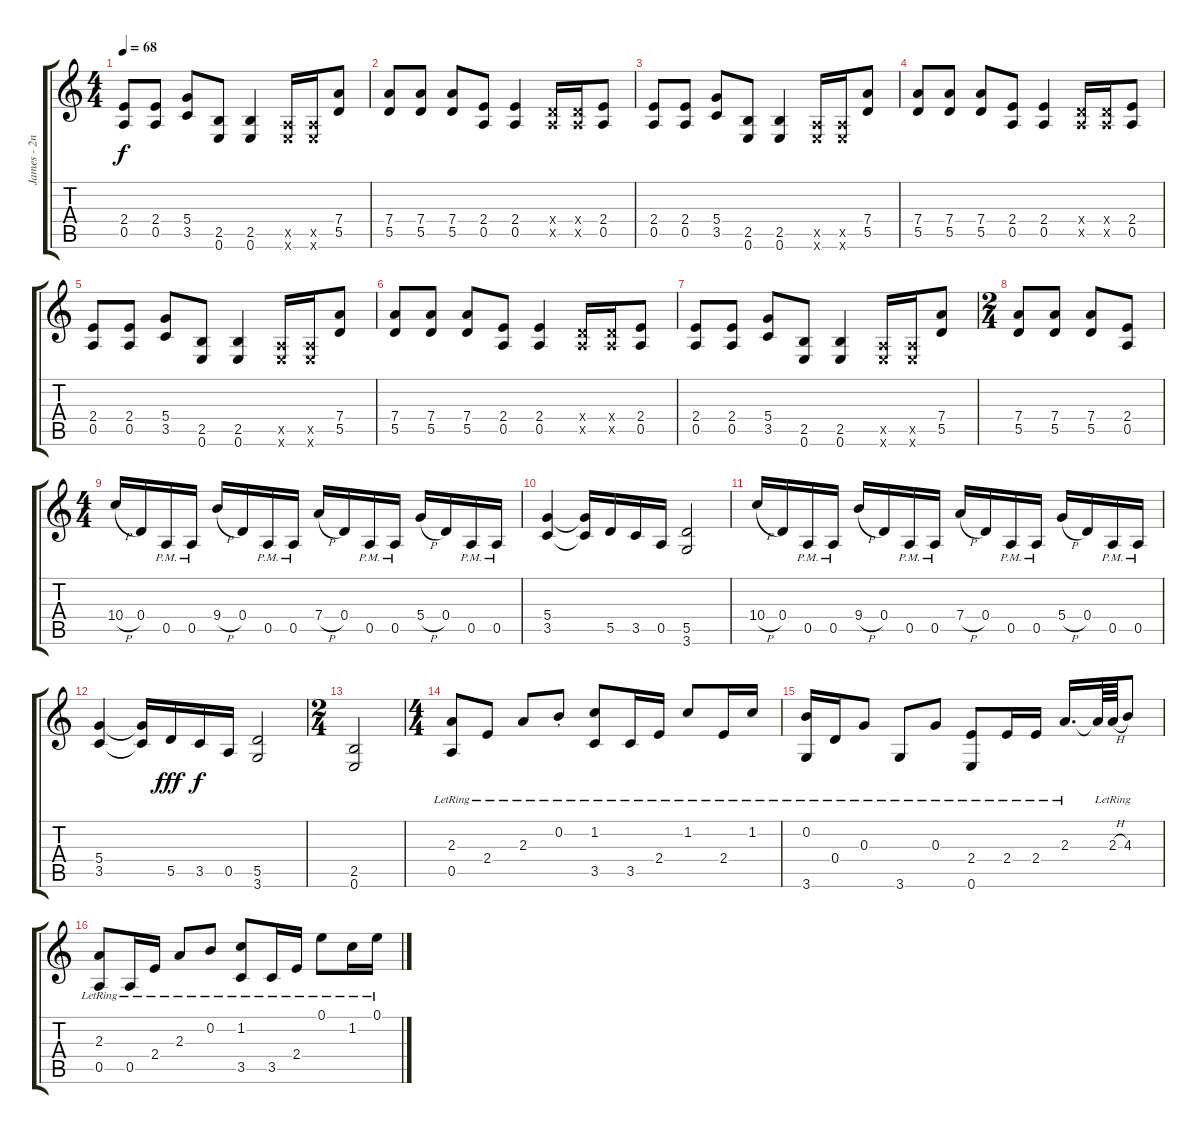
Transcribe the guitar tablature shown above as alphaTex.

\track ("James - 2nd Acoustic/Distortion" "James - 2n") {instrument acousticguitarnylon}
\staff {score tabs}
\tuning (E4 B3 G3 D3 A2 E2) {hide}
\ts (4 4)
\tempo 68
\clef g2
\ks c
(2.4 0.5).8{dy f volume 12 instrument distortionguitar} (2.4 0.5).8 (5.4 3.5).8 (2.5 0.6).8 (2.5 0.6).4 (0.5{x} 0.6{x}).16 (0.5{x} 0.6{x}).16 (7.4 5.5).8 |
(7.4 5.5).8 (7.4 5.5).8 (7.4 5.5).8 (2.4 0.5).8 (2.4 0.5).4 (0.4{x} 0.5{x}).16 (0.4{x} 0.5{x}).16 (2.4 0.5).8 |
(2.4 0.5).8 (2.4 0.5).8 (5.4 3.5).8 (2.5 0.6).8 (2.5 0.6).4 (0.5{x} 0.6{x}).16 (0.5{x} 0.6{x}).16 (7.4 5.5).8 |
(7.4 5.5).8 (7.4 5.5).8 (7.4 5.5).8 (2.4 0.5).8 (2.4 0.5).4 (0.4{x} 0.5{x}).16 (0.4{x} 0.5{x}).16 (2.4 0.5).8 |
(2.4 0.5).8 (2.4 0.5).8 (5.4 3.5).8 (2.5 0.6).8 (2.5 0.6).4 (0.5{x} 0.6{x}).16 (0.5{x} 0.6{x}).16 (7.4 5.5).8 |
(7.4 5.5).8 (7.4 5.5).8 (7.4 5.5).8 (2.4 0.5).8 (2.4 0.5).4 (0.4{x} 0.5{x}).16 (0.4{x} 0.5{x}).16 (2.4 0.5).8 |
(2.4 0.5).8 (2.4 0.5).8 (5.4 3.5).8 (2.5 0.6).8 (2.5 0.6).4 (0.5{x} 0.6{x}).16 (0.5{x} 0.6{x}).16 (7.4 5.5).8 |
\ts (2 4)
(7.4 5.5).8 (7.4 5.5).8 (7.4 5.5).8 (2.4 0.5).8 |
\ts (4 4)
10.4{h}.16 0.4.16 0.5{pm}.16 0.5{pm}.16 9.4{h}.16 0.4.16 0.5{pm}.16 0.5{pm}.16 7.4{h}.16 0.4.16 0.5{pm}.16 0.5{pm}.16 5.4{h}.16 0.4.16 0.5{pm}.16 0.5{pm}.16 |
(5.4 3.5).4 (5.4{t} 3.5{t}).16 5.5.16 3.5.16 0.5.16 (5.5 3.6).2 |
10.4{h}.16 0.4.16 0.5{pm}.16 0.5{pm}.16 9.4{h}.16 0.4.16 0.5{pm}.16 0.5{pm}.16 7.4{h}.16 0.4.16 0.5{pm}.16 0.5{pm}.16 5.4{h}.16 0.4.16 0.5{pm}.16 0.5{pm}.16 |
(5.4 3.5).4 (5.4{t} 3.5{t}).16 5.5.16{dy fff} 3.5.16{dy f} 0.5.16 (5.5 3.6).2 |
\ts (2 4)
(2.5 0.6).2 |
\ts (4 4)
(2.3{lr} 0.5{lr}).8{volume 12 instrument acousticguitarnylon} 2.4{lr}.8 2.3{lr}.8 0.2{st lr}.8 (1.2{lr} 3.5{lr}).8 3.5{lr}.16 2.4{lr}.16 1.2{lr}.8 2.4{lr}.16 1.2{lr}.16 |
(0.2{lr} 3.6{lr}).16 0.4{lr}.16 0.3{lr}.8 3.6{lr}.8 0.3{lr}.8 (2.4{lr} 0.6{lr}).8 2.4{lr}.16 2.4{lr}.16 2.3{lr}.16{d} 2.3{t}.64 2.3{h lr}.64 4.3{lr}.8 |
(2.3{lr} 0.5{lr}).8 0.5{lr}.16 2.4{lr}.16 2.3{lr}.8 0.2{lr}.8 (1.2{lr} 3.5{lr}).8 3.5{lr}.16 2.4{lr}.16 0.1{lr}.8 1.2{lr}.16 0.1{lr}.16
